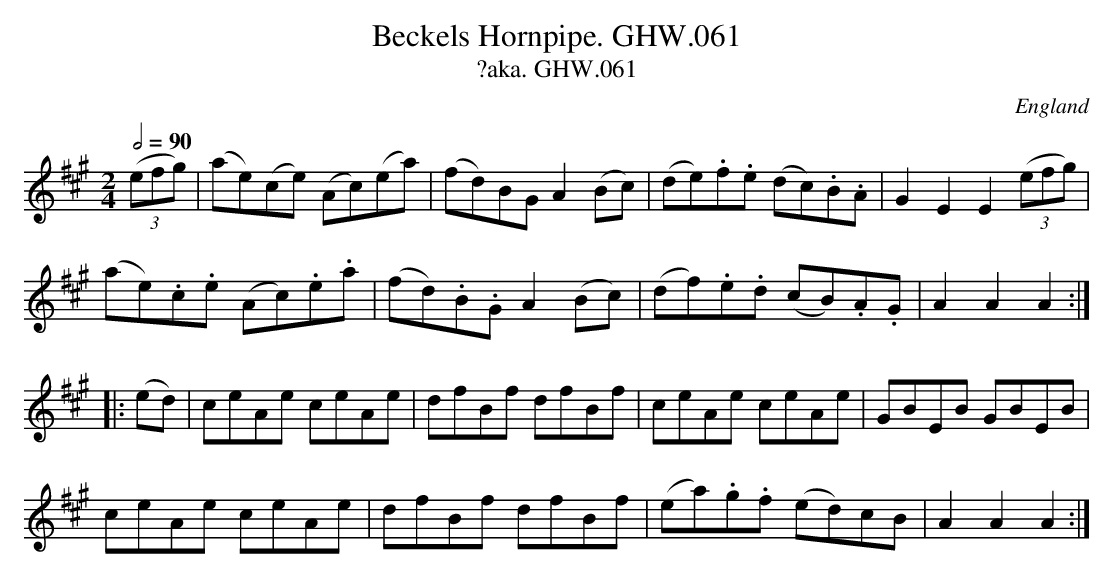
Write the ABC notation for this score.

X:1
T:Beckels Hornpipe. GHW.061
T:?aka. GHW.061
L:1/8
M:2/4
O:England
Q:1/2=90
K:A
((3efg)|(ae)(ce) (Ac)(ea)|(fd)BG A2 (Bc)|\
(de).f.e (dc).B.A|G2 E2E2 ((3efg)|!
(ae).c.e (Ac).e.a|(fd).B.G A2 (Bc)|(df).e.d (cB).A.G|A2A2A2:|!
|:(ed)|ceAe ceAe|dfBf dfBf|ceAe ceAe|GBEB GBEB|!
ceAe ceAe|dfBf dfBf|(ea).g.f (ed)cB|A2A2A2:|
